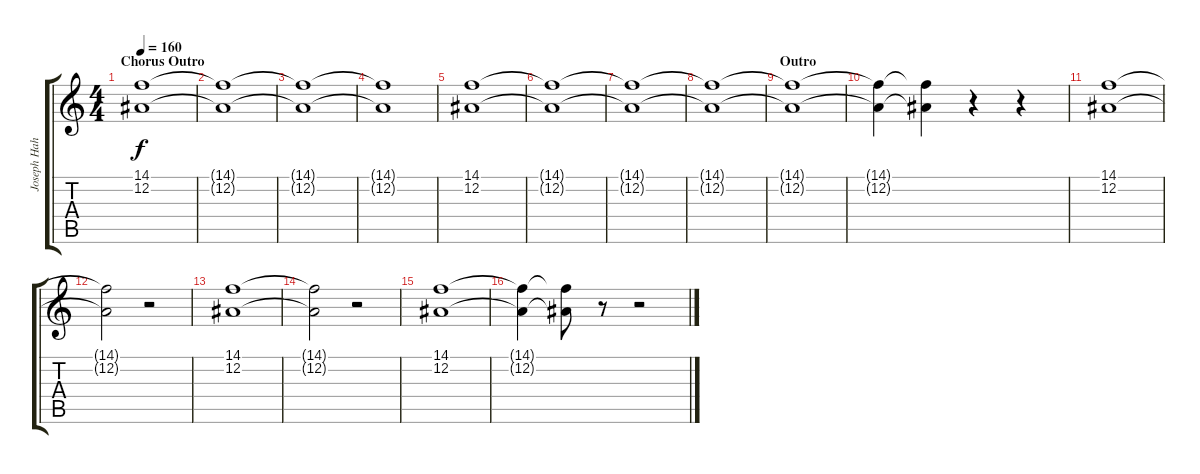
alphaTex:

\track ("Joseph Hahn (Sampler 2)" "Joseph Hah") {instrument pad4choir}
\staff {score tabs}
\tuning (Eb4 Bb3 Gb3 Db3 Ab2 Db2) {hide}
\ts (4 4)
\section ("" "Chorus Outro")
\tempo 160
\clef g2
\ks c
(14.1 12.2).1{dy f} |
(14.1{t} 12.2{t}).1 |
(14.1{t} 12.2{t}).1 |
(14.1{t} 12.2{t}).1 |
(14.1 12.2).1 |
(14.1{t} 12.2{t}).1 |
(14.1{t} 12.2{t}).1 |
(14.1{t} 12.2{t}).1 |
\section ("" "Outro")
(14.1{t} 12.2{t}).1 |
(14.1{t} 12.2{t}).4 (14.1{t} 12.2{t}).4 r.4 r.4 |
(14.1 12.2).1 |
(14.1{t} 12.2{t}).2 r.2 |
(14.1 12.2).1 |
(14.1{t} 12.2{t}).2 r.2 |
(14.1 12.2).1 |
(14.1{t} 12.2{t}).4 (14.1{t} 12.2{t}).8 r.8 r.2
